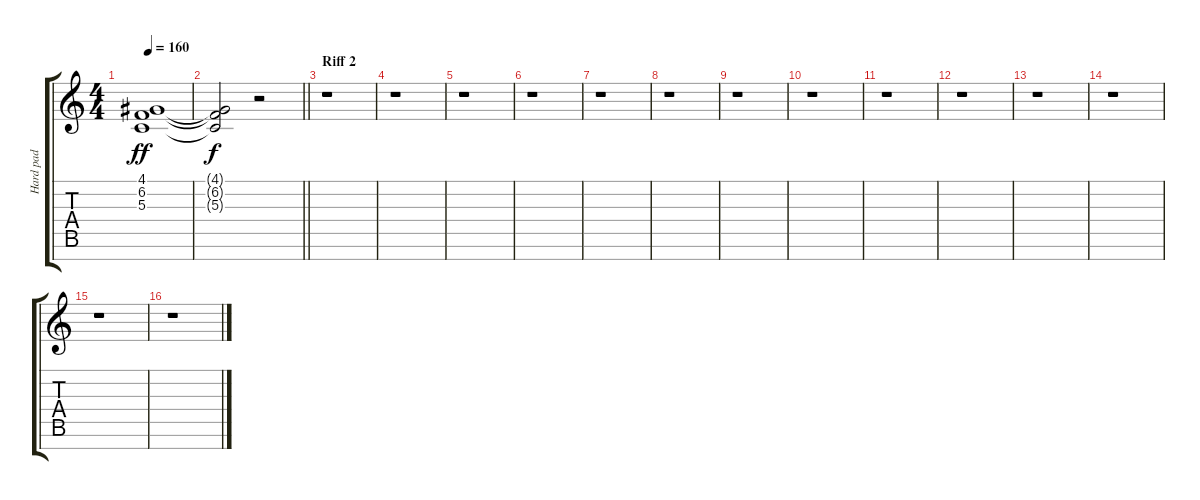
\track ("Hard pad" "Hard pad") {instrument pad2warm}
\staff {score tabs}
\tuning (E4 B3 G3 D3 A2 E2 B1) {hide}
\ts (4 4)
\tempo 160
\clef g2
\ks c
(4.1 6.2 5.3).1{dy ff} |
\barLineRight lightlight
(4.1{t} 6.2{t} 5.3{t}).2{dy f} r.2 |
\section ("" "Riff 2")
r.1 |
r.1 |
r.1 |
r.1 |
r.1 |
r.1 |
r.1 |
r.1 |
r.1 |
r.1 |
r.1 |
r.1 |
r.1 |
r.1
